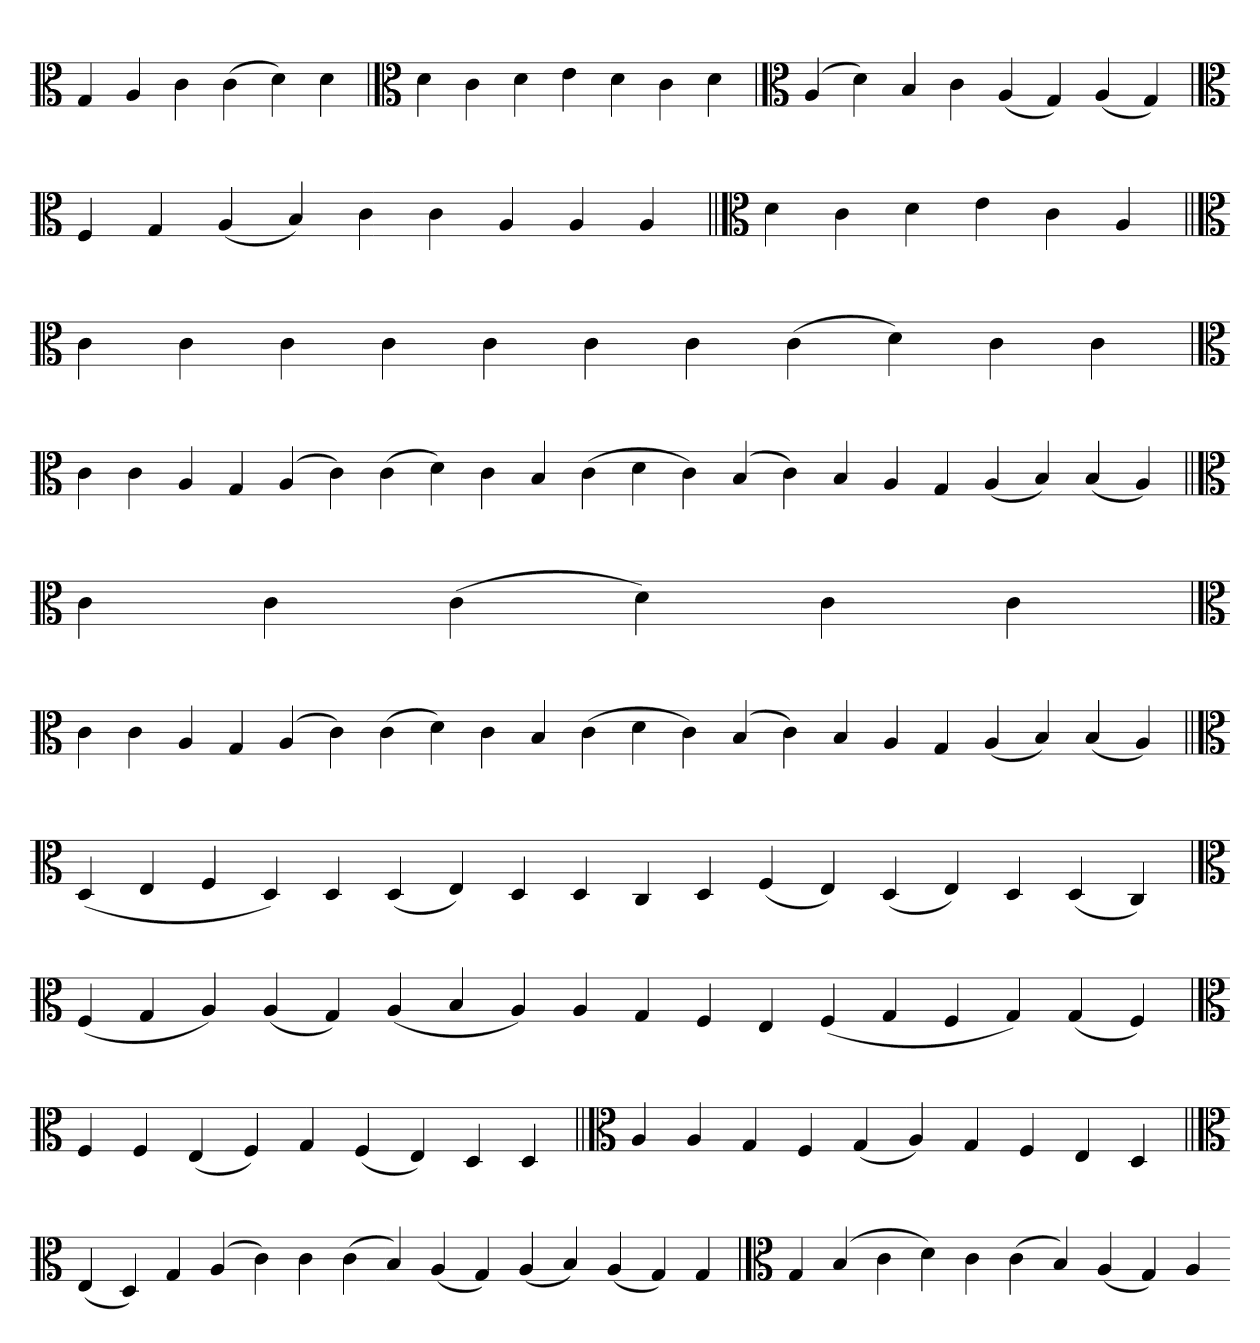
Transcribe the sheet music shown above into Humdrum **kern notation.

**kern
*part1
*staff1
*clefC3
=
4G
4A
4c
(4c
4d)
4d
=`
*clefC3
4d
4c
4d
4e
4d
4c
4d
='
*clefC3
(4A
4d)
4B
4c
(4A
4G)
(4A
4G)
=`
*clefC3
4F
4G
(4A
4B)
4c
4c
4A
4A
4A
=||
*clefC3
4d
4c
4d
4e
4c
4A
=||
*clefC3
4c
4c
4c
4c
4c
4c
4c
(4c
4d)
4c
4c
=`
*clefC3
4c
4c
4A
4G
(4A
4c)
(4c
4d)
4c
4B
(4c
4d
4c)
(4B
4c)
4B
4A
4G
(4A
4B)
(4B
4A)
=||
*clefC3
4c
4c
(4c
4d)
4c
4c
=`
*clefC3
4c
4c
4A
4G
(4A
4c)
(4c
4d)
4c
4B
(4c
4d
4c)
(4B
4c)
4B
4A
4G
(4A
4B)
(4B
4A)
=||
*clefC3
(4D
4E
4F
4D)
4D
(4D
4E)
4D
4D
4C
4D
(4F
4E)
(4D
4E)
4D
(4D
4C)
='
*clefC3
(4F
4G
4A)
(4A
4G)
(4A
4B
4A)
4A
4G
4F
4E
(4F
4G
4F
4G)
(4G
4F)
=`
*clefC3
4F
4F
(4E
4F)
4G
(4F
4E)
4D
4D
=||
*clefC3
4A
4A
4G
4F
(4G
4A)
4G
4F
4E
4D
=||
*clefC3
(4E
4D)
4G
(4A
4c)
4c
(4c
4B)
(4A
4G)
(4A
4B)
(4A
4G)
4G
=`
*clefC3
4G
(4B
4c
4d)
4c
(4c
4B)
(4A
4G)
4A
=-
*-
